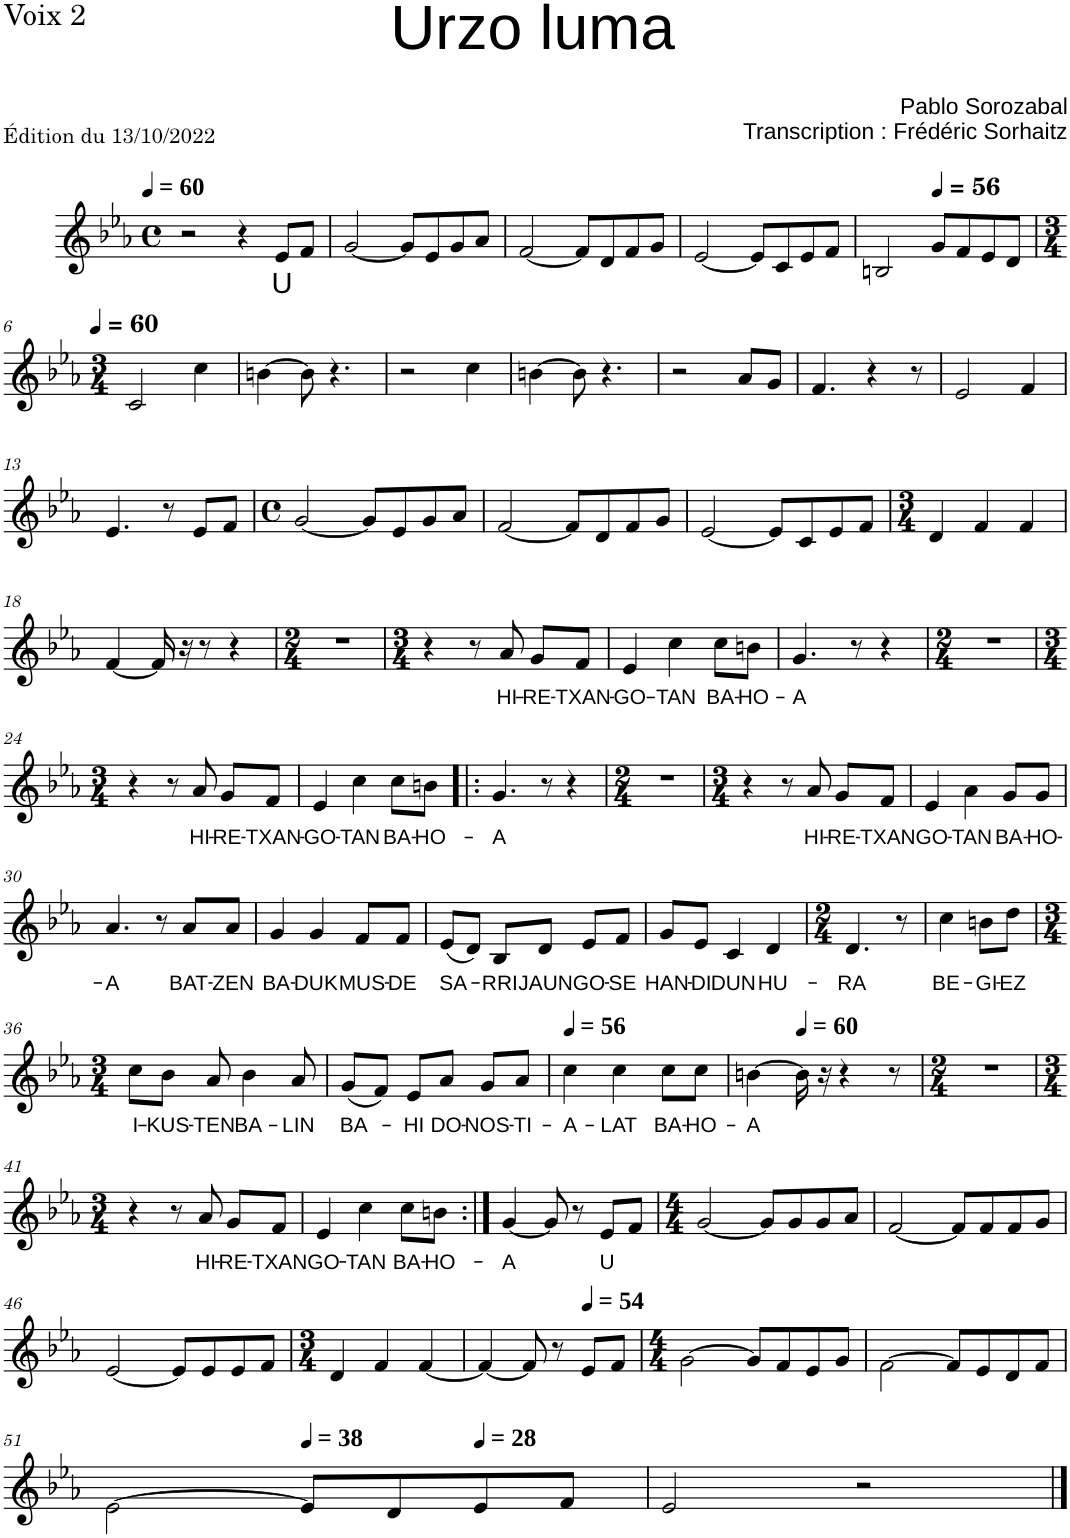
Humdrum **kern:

**kern	**text
*part1	*part1
*staff1	*staff1
*I"Voix 2	*
*I'V2	*
*clefG2	*
*k[b-e-a-]	*
*E-:	*
*M4/4	*
*met(c)	*
*MM60	*
=1	=1
2r	.
4r	.
!	!LO:LY:b
8e-/L	U
8f/J	.
=2	=2
[2g/	.
8g/L]	.
8e-/	.
8g/	.
8a-/J	.
=3	=3
[2f/	.
8f/L]	.
8d/	.
8f/	.
8g/J	.
=4	=4
[2e-/	.
8e-/L]	.
8c/	.
8e-/	.
8f/J	.
=5	=5
2Bn/	.
*MM56	*
8g/L	.
8f/	.
8e-/	.
8d/J	.
!!LO:LB:g=z
=6	=6
*M3/4	*
*MM60	*
2c/	.
4cc\	.
=7	=7
[4bn\	.
8b\]	.
4.r	.
=8	=8
2r	.
4cc\	.
=9	=9
[4bn\	.
8b\]	.
4.r	.
=10	=10
2r	.
8a-/L	.
8g/J	.
=11	=11
4.f/	.
4r	.
8r	.
=12	=12
2e-/	.
4f/	.
!!LO:LB:g=z
=13	=13
4.e-/	.
8r	.
8e-/L	.
8f/J	.
=14	=14
*M4/4	*
*met(c)	*
[2g/	.
8g/L]	.
8e-/	.
8g/	.
8a-/J	.
=15	=15
[2f/	.
8f/L]	.
8d/	.
8f/	.
8g/J	.
=16	=16
[2e-/	.
8e-/L]	.
8c/	.
8e-/	.
8f/J	.
=17	=17
*M3/4	*
4d/	.
4f/	.
4f/	.
!!LO:LB:g=z
=18	=18
[4f/	.
16f/]	.
16r	.
8r	.
4r	.
=19	=19
*M2/4	*
2r	.
=20	=20
*M3/4	*
4r	.
8r	.
!	!LO:LY:b
8a-/	HI-
!	!LO:LY:b
8g/L	-RE-
!	!LO:LY:b
8f/J	-TXAN-
=21	=21
!	!LO:LY:b
4e-/	-GO-
!	!LO:LY:b
4cc\	-TAN
!	!LO:LY:b
8cc\L	BA-
!	!LO:LY:b
8bn\J	-HO-
=22	=22
!	!LO:LY:b
4.g/	-A
8r	.
4r	.
=23	=23
*M2/4	*
2r	.
!!LO:LB:g=z
=24	=24
*M3/4	*
4r	.
8r	.
!	!LO:LY:b
8a-/	HI-
!	!LO:LY:b
8g/L	-RE-
!	!LO:LY:b
8f/J	-TXAN-
=25	=25
!	!LO:LY:b
4e-/	-GO-
!	!LO:LY:b
4cc\	-TAN
!	!LO:LY:b
8cc\L	BA-
!	!LO:LY:b
8bn\J	-HO-
=26!|:	=26!|:
!	!LO:LY:b
4.g/	-A
8r	.
4r	.
=27	=27
*M2/4	*
2r	.
=28	=28
*M3/4	*
4r	.
8r	.
!	!LO:LY:b
8a-/	HI-
!	!LO:LY:b
8g/L	-RE-
!	!LO:LY:b
8f/J	-TXAN
=29	=29
!	!LO:LY:b
4e-/	GO-
!	!LO:LY:b
4a-\	-TAN
!	!LO:LY:b
8g/L	BA-
!	!LO:LY:b
8g/J	-HO-
!!LO:LB:g=z
=30	=30
!	!LO:LY:b
4.a-/	-A
8r	.
!	!LO:LY:b
8a-/L	BAT-
!	!LO:LY:b
8a-/J	-ZEN
=31	=31
!	!LO:LY:b
4g/	-BA-
!	!LO:LY:b
4g/	DUK
!	!LO:LY:b
8f/L	MUS-
!	!LO:LY:b
8f/J	-DE
=32	=32
!	!LO:LY:b
(8e-/L	-SA-
8d/J)	.
!	!LO:LY:b
8B-/L	RRI
!	!LO:LY:b
8d/J	JAUN
!	!LO:LY:b
8e-/L	GO-
!	!LO:LY:b
8f/J	-SE
=33	=33
!	!LO:LY:b
8g/L	HAN-
!	!LO:LY:b
8e-/J	-DI
!	!LO:LY:b
4c/	DUN
!	!LO:LY:b
4d/	HU-
=34	=34
*M2/4	*
!	!LO:LY:b
4.d/	-RA
8r	.
=35	=35
!	!LO:LY:b
4cc\	BE-
!	!LO:LY:b
8bn\L	-GI-
!	!LO:LY:b
8dd\J	-EZ
!!LO:LB:g=z
=36	=36
*M3/4	*
!	!LO:LY:b
8cc\L	I-
!	!LO:LY:b
8b-\J	-KUS-
!	!LO:LY:b
8a-/	-TEN
!	!LO:LY:b
4b-\	BA-
!	!LO:LY:b
8a-/	-LIN
=37	=37
!	!LO:LY:b
(8g/L	BA-
8f/J)	.
!	!LO:LY:b
8e-/L	HI
!	!LO:LY:b
8a-/J	DO-
!	!LO:LY:b
8g/L	-NOS-
!	!LO:LY:b
8a-/J	-TI-
=38	=38
*MM56	*
!	!LO:LY:b
4cc\	-A-
!	!LO:LY:b
4cc\	-LAT
!	!LO:LY:b
8cc\L	BA-
!	!LO:LY:b
8cc\J	-HO-
=39	=39
!	!LO:LY:b
[4bn\	-A
*MM60	*
16b\]	.
16r	.
4r	.
8r	.
=40	=40
*M2/4	*
2r	.
!!LO:LB:g=z
=41	=41
*M3/4	*
4r	.
8r	.
!	!LO:LY:b
8a-/	HI-
!	!LO:LY:b
8g/L	-RE-
!	!LO:LY:b
8f/J	-TXAN
=42	=42
!	!LO:LY:b
4e-/	-GO-
!	!LO:LY:b
4cc\	-TAN
!	!LO:LY:b
8cc\L	BA-
!	!LO:LY:b
8bn\J	-HO-
=43:|!	=43:|!
!	!LO:LY:b
[4g/	-A
8g/]	.
8r	.
!	!LO:LY:b
8e-/L	U
8f/J	.
=44	=44
*M4/4	*
[2g/	.
8g/L]	.
8g/	.
8g/	.
8a-/J	.
=45	=45
[2f/	.
8f/L]	.
8f/	.
8f/	.
8g/J	.
!!LO:LB:g=z
=46	=46
[2e-/	.
8e-/L]	.
8e-/	.
8e-/	.
8f/J	.
=47	=47
*M3/4	*
4d/	.
4f/	.
[4f/	.
=48	=48
4f/_	.
8f/]	.
8r	.
*MM54	*
8e-/L	.
8f/J	.
=49	=49
*M4/4	*
[2g\	.
8g/L]	.
8f/	.
8e-/	.
8g/J	.
=50	=50
[2f\	.
8f/L]	.
8e-/	.
8d/	.
8f/J	.
!!LO:LB:g=z
=51	=51
[2e-\	.
*MM38	*
8e-/L]	.
8d/	.
*MM28	*
8e-/	.
8f/J	.
=52	=52
2e-/	.
2r	.
==	==
*-	*-
